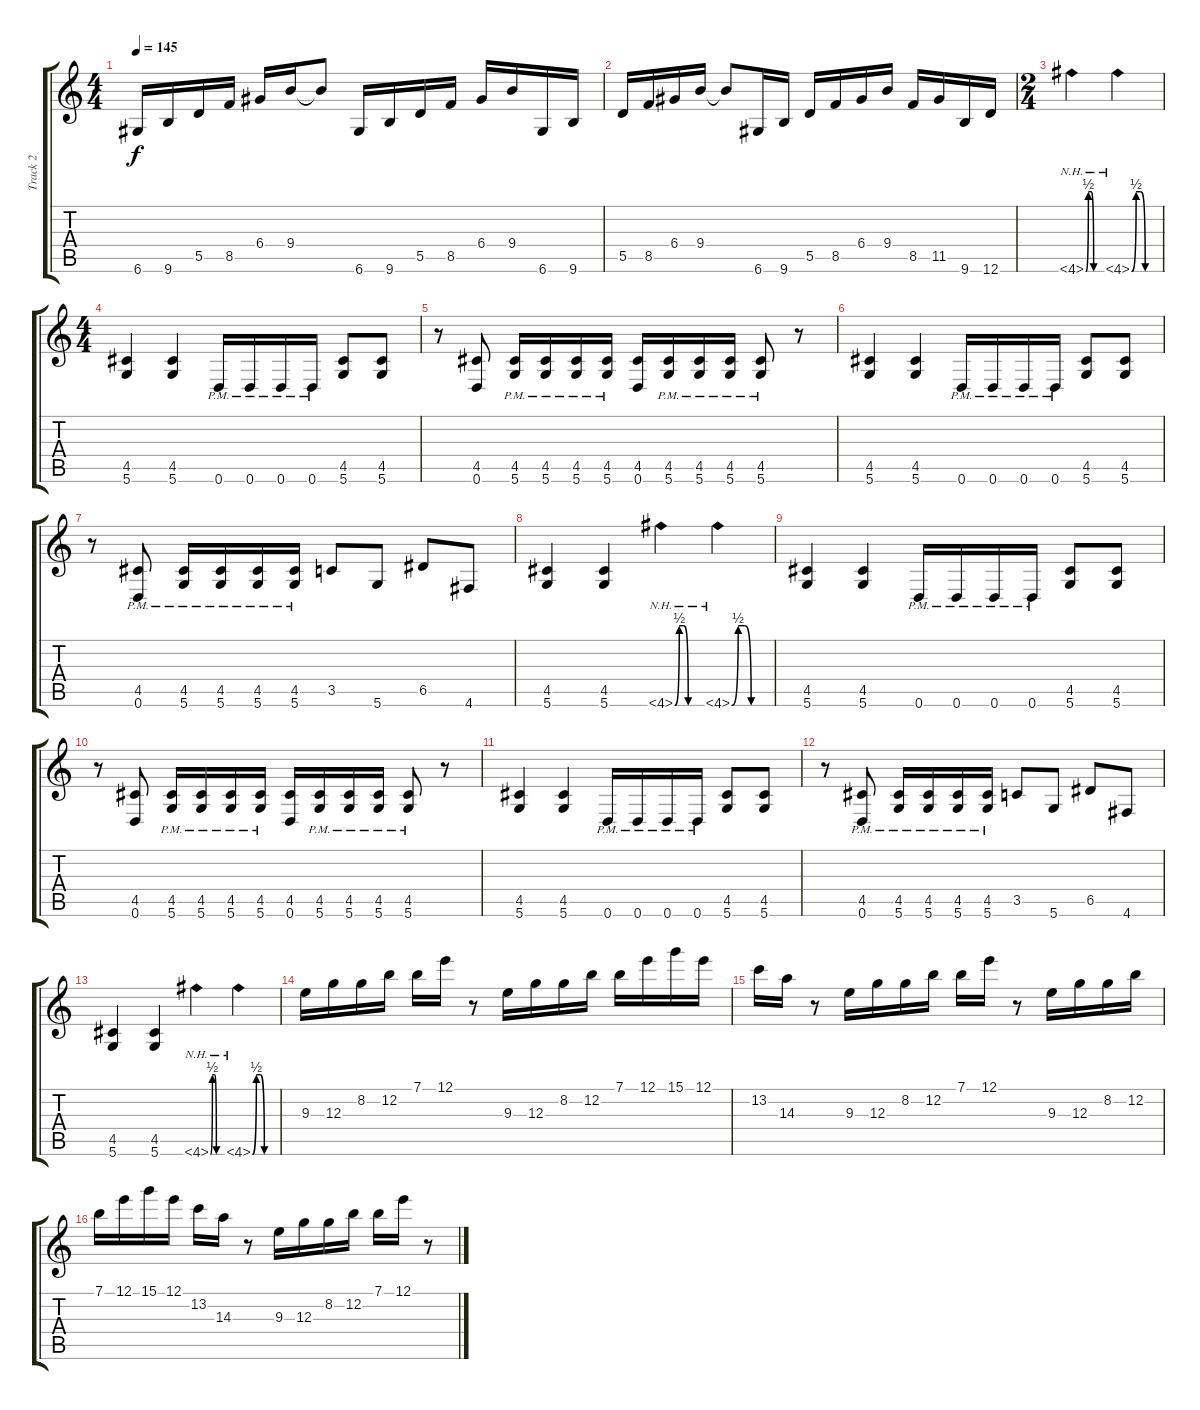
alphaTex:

\track ("Track 2" "Track 2") {instrument overdrivenguitar}
\staff {score tabs}
\tuning (E4 B3 G3 D3 A2 D2) {hide}
\ts (4 4)
\tempo 145
\clef g2
\ks c
6.6.16{dy f} 9.6.16 5.5.16 8.5.16 6.4.16 9.4.16 9.4{t}.8 6.6.16 9.6.16 5.5.16 8.5.16 6.4.16 9.4.16 6.6.16 9.6.16 |
5.5.16 8.5.16 6.4.16 9.4.16 9.4{t}.8 6.6.16 9.6.16 5.5.16 8.5.16 6.4.16 9.4.16 8.5.16 11.5.16 9.6.16 12.6.16 |
\ts (2 4)
4.6{be (custom 0 0 10 2 20 2 30 0 60 0) nh}.4 4.6{be (custom 0 0 10 2 20 2 30 0 60 0) nh}.4 |
\ts (4 4)
(4.5 5.6).4 (4.5 5.6).4 0.6{pm}.16 0.6{pm}.16 0.6{pm}.16 0.6{pm}.16 (4.5 5.6).8 (4.5 5.6).8 |
r.8 (4.5 0.6).8 (4.5{pm} 5.6{pm}).16 (4.5{pm} 5.6{pm}).16 (4.5{pm} 5.6{pm}).16 (4.5{pm} 5.6{pm}).16 (4.5 0.6).16 (4.5{pm} 5.6{pm}).16 (4.5{pm} 5.6{pm}).16 (4.5{pm} 5.6{pm}).16 (4.5{pm} 5.6{pm}).8 r.8 |
(4.5 5.6).4 (4.5 5.6).4 0.6{pm}.16 0.6{pm}.16 0.6{pm}.16 0.6{pm}.16 (4.5 5.6).8 (4.5 5.6).8 |
r.8 (4.5 0.6{pm}).8 (4.5 5.6{pm}).16 (4.5 5.6{pm}).16 (4.5 5.6{pm}).16 (4.5 5.6{pm}).16 3.5.8 5.6.8 6.5.8 4.6.8 |
(4.5 5.6).4 (4.5 5.6).4 4.6{be (custom 0 0 10 2 20 2 30 0 60 0) nh}.4 4.6{be (custom 0 0 10 2 20 2 30 0 60 0) nh}.4 |
(4.5 5.6).4 (4.5 5.6).4 0.6{pm}.16 0.6{pm}.16 0.6{pm}.16 0.6{pm}.16 (4.5 5.6).8 (4.5 5.6).8 |
r.8 (4.5 0.6).8 (4.5{pm} 5.6{pm}).16 (4.5{pm} 5.6{pm}).16 (4.5{pm} 5.6{pm}).16 (4.5{pm} 5.6{pm}).16 (4.5 0.6).16 (4.5{pm} 5.6{pm}).16 (4.5{pm} 5.6{pm}).16 (4.5{pm} 5.6{pm}).16 (4.5{pm} 5.6{pm}).8 r.8 |
(4.5 5.6).4 (4.5 5.6).4 0.6{pm}.16 0.6{pm}.16 0.6{pm}.16 0.6{pm}.16 (4.5 5.6).8 (4.5 5.6).8 |
r.8 (4.5 0.6{pm}).8 (4.5 5.6{pm}).16 (4.5 5.6{pm}).16 (4.5 5.6{pm}).16 (4.5 5.6{pm}).16 3.5.8 5.6.8 6.5.8 4.6.8 |
(4.5 5.6).4 (4.5 5.6).4 4.6{be (custom 0 0 10 2 20 2 30 0 60 0) nh}.4 4.6{be (custom 0 0 10 2 20 2 30 0 60 0) nh}.4 |
9.3.16 12.3.16 8.2.16 12.2.16 7.1.16 12.1.16 r.8 9.3.16 12.3.16 8.2.16 12.2.16 7.1.16 12.1.16 15.1.16 12.1.16 |
13.2.16 14.3.16 r.8 9.3.16 12.3.16 8.2.16 12.2.16 7.1.16 12.1.16 r.8 9.3.16 12.3.16 8.2.16 12.2.16 |
7.1.16 12.1.16 15.1.16 12.1.16 13.2.16 14.3.16 r.8 9.3.16 12.3.16 8.2.16 12.2.16 7.1.16 12.1.16 r.8
